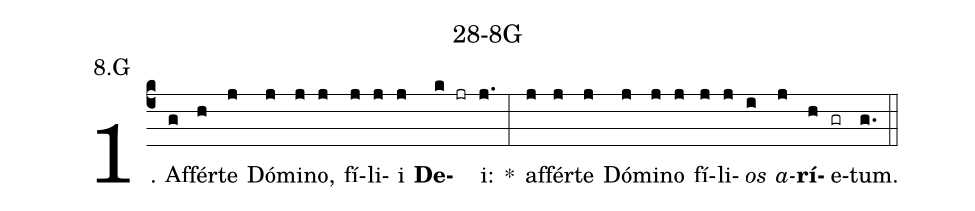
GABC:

name: 28-8G;
annotation: 8.G;
%%
(c4)1. Af(g)fér(h)te(j) Dó(j)mi(j)no,(j) fí(j)li(j)i(j) <b>De</b>(k jr)i:(j.) *(:) af(j)fér(j)te(j) Dó(j)mi(j)no(j) fí(j)li(j)<i>os</i>(i) <i>a</i>(j)<b>rí</b>(h)e(gr)tum.(g.) (::)
